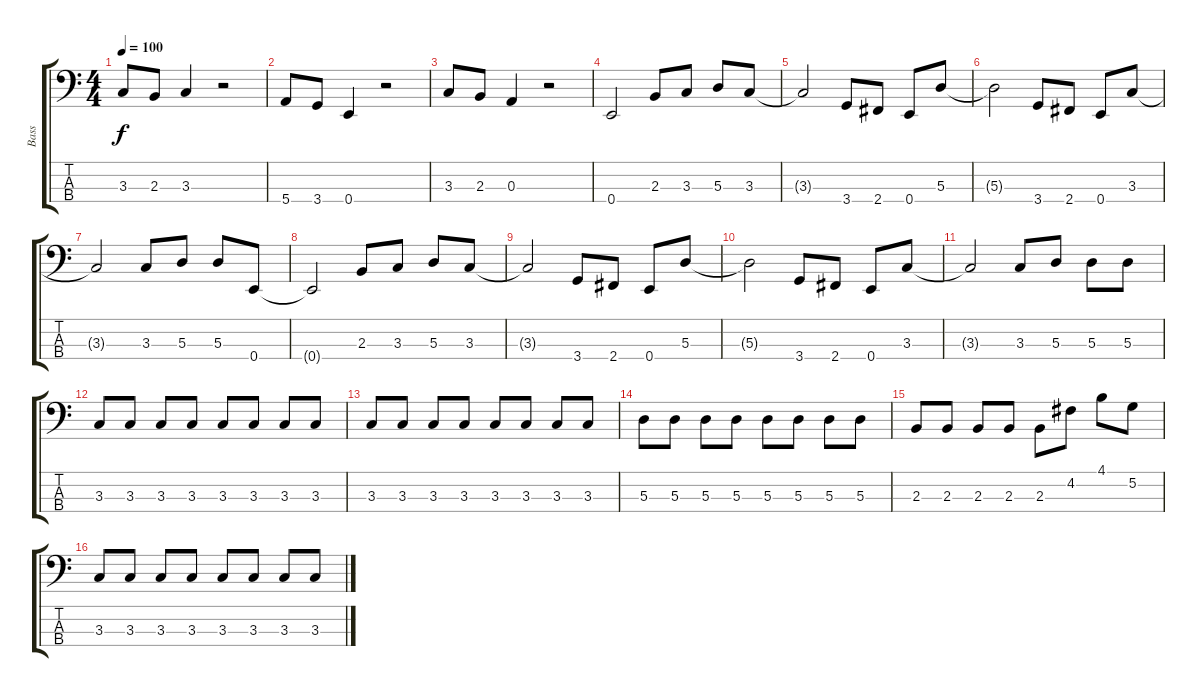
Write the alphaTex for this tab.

\track ("Bass" "Bass") {instrument slapbass1}
\staff {score tabs}
\tuning (G2 D2 A1 E1) {hide}
\ts (4 4)
\tempo 100
\clef f4
\ks c
3.3.8{dy f} 2.3.8 3.3.4 r.2 |
5.4.8 3.4.8 0.4.4 r.2 |
3.3.8 2.3.8 0.3.4 r.2 |
0.4.2 2.3.8 3.3.8 5.3.8 3.3.8 |
3.3{t}.2 3.4.8 2.4.8 0.4.8 5.3.8 |
5.3{t}.2 3.4.8 2.4.8 0.4.8 3.3.8 |
3.3{t}.2 3.3.8 5.3.8 5.3.8 0.4.8 |
0.4{t}.2 2.3.8 3.3.8 5.3.8 3.3.8 |
3.3{t}.2 3.4.8 2.4.8 0.4.8 5.3.8 |
5.3{t}.2 3.4.8 2.4.8 0.4.8 3.3.8 |
3.3{t}.2 3.3.8 5.3.8 5.3.8 5.3.8 |
3.3.8 3.3.8 3.3.8 3.3.8 3.3.8 3.3.8 3.3.8 3.3.8 |
3.3.8 3.3.8 3.3.8 3.3.8 3.3.8 3.3.8 3.3.8 3.3.8 |
5.3.8 5.3.8 5.3.8 5.3.8 5.3.8 5.3.8 5.3.8 5.3.8 |
2.3.8 2.3.8 2.3.8 2.3.8 2.3.8 4.2.8 4.1.8 5.2.8 |
3.3.8 3.3.8 3.3.8 3.3.8 3.3.8 3.3.8 3.3.8 3.3.8
